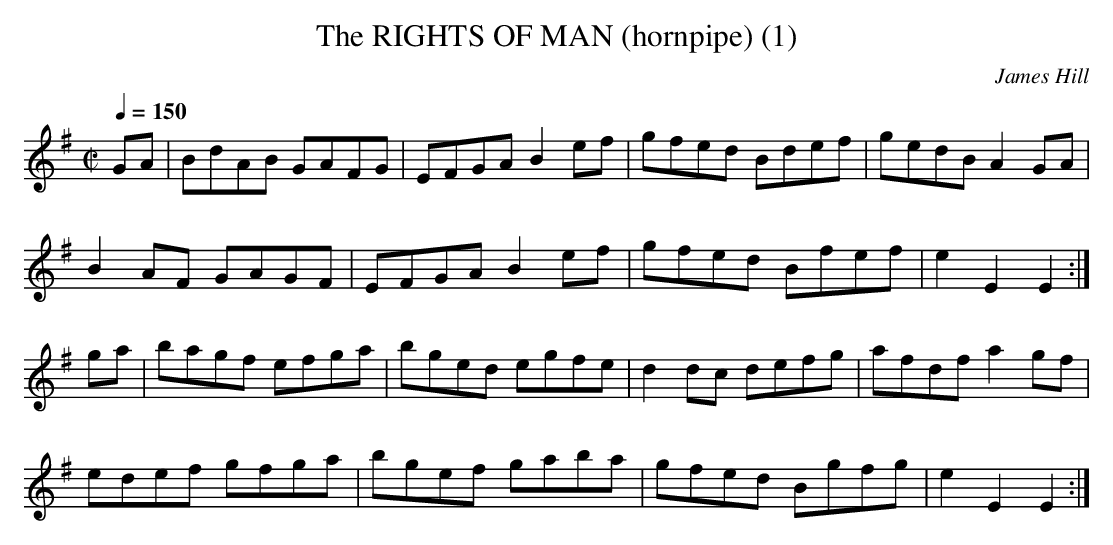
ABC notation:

X:1
T:RIGHTS OF MAN (hornpipe) (1), The
C:James Hill
Q:1/4=150
M:C|
L:1/8 % dotted
K:Em
GA|BdAB GAFG|EFGA B2ef|gfed Bdef|gedB A2GA|
B2AF GAGF|EFGA B2ef|gfed Bfef|e2E2E2:|
ga|bagf efga|bged egfe|d2dc defg|afdf a2gf|
edef gfga|bgef gaba|gfed Bgfg|e2E2E2:|
